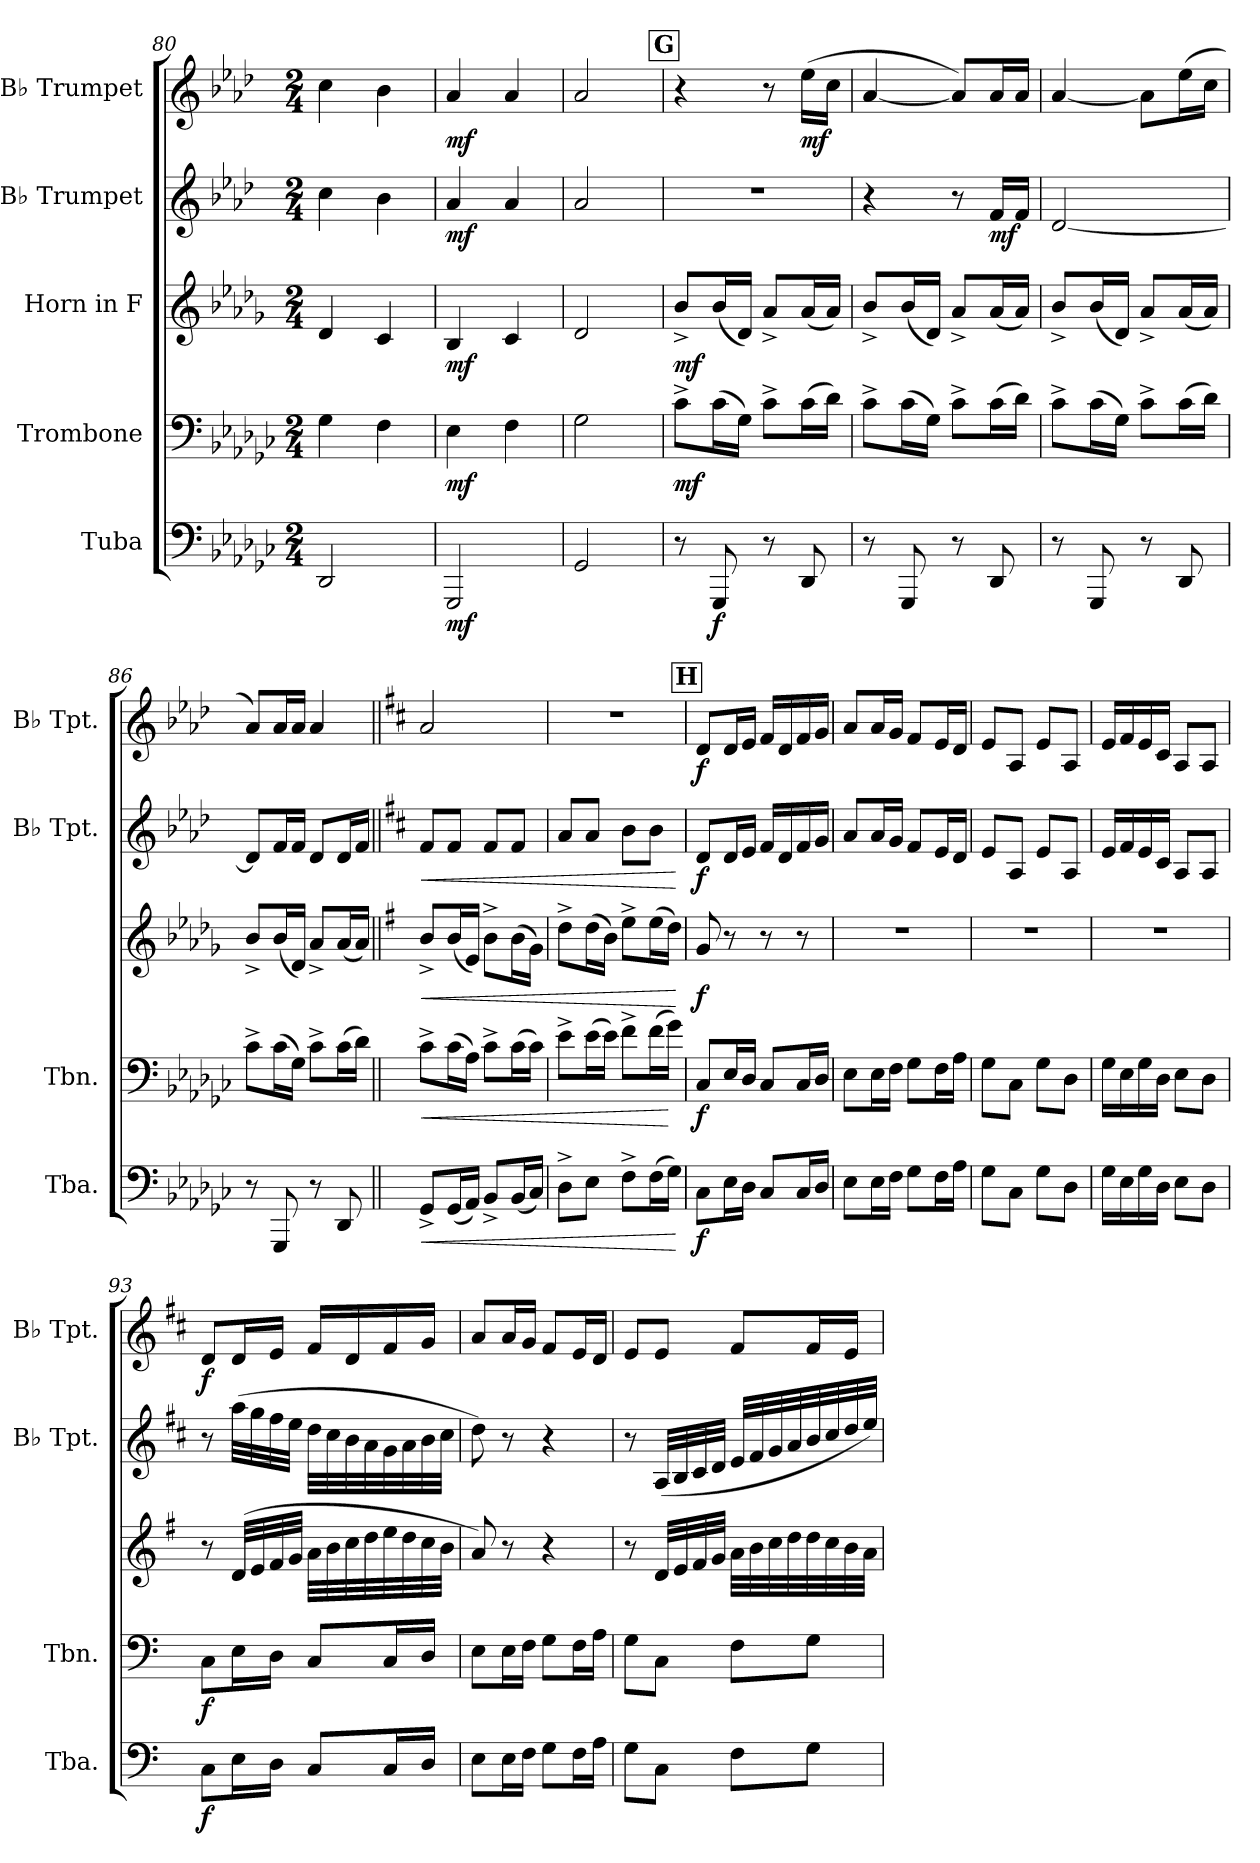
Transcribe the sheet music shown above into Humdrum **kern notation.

**kern	**dynam	**kern	**dynam	**kern	**dynam	**kern	**dynam	**kern	**dynam
*part5	*part5	*part4	*part4	*part3	*part3	*part2	*part2	*part1	*part1
*staff5	*staff5	*staff4	*staff4	*staff3	*staff3	*staff2	*staff2	*staff1	*staff1
*I"Tuba	*	*I"Trombone	*	*I"Horn in F	*	*I"B♭ Trumpet	*	*I"B♭ Trumpet	*
*I'Tba.	*	*I'Tbn.	*	*	*	*I'B♭ Tpt.	*	*I'B♭ Tpt.	*
*clefF4	*	*clefF4	*	*clefG2	*	*clefG2	*	*clefG2	*
*	*	*	*	*ITrd4c7	*	*ITrd1c2	*	*ITrd1c2	*
*k[b-e-a-d-g-c-]	*	*k[b-e-a-d-g-c-]	*	*k[b-e-a-d-g-c-]	*	*k[b-e-a-d-g-c-]	*	*k[b-e-a-d-g-c-]	*
*G-:	*	*G-:	*	*G-:	*	*G-:	*	*G-:	*
*M2/4	*	*M2/4	*	*M2/4	*	*M2/4	*	*M2/4	*
=80	=80	=80	=80	=80	=80	=80	=80	=80	=80
2DD-/	.	4G-\	.	4G-/	.	4b-\	.	4b-\	.
.	.	4F\	.	4F/	.	4a-\	.	4a-\	.
!!LO:PB:g=z
=81	=81	=81	=81	=81	=81	=81	=81	=81	=81
!	!LO:DY:b	!	!LO:DY:b	!	!LO:DY:b	!	!LO:DY:b	!	!LO:DY:b
2GGG-/	mf	4E-\	mf	4E-/	mf	4g-/	mf	4g-/	mf
.	.	4F\	.	4F/	.	4g-/	.	4g-/	.
=82	=82	=82	=82	=82	=82	=82	=82	=82	=82
2GG-/	.	2G-\	.	2G-/	.	2g-/	.	2g-/	.
!!LO:REH:place=s1:a:fs=14:t=G
=83	=83	=83	=83	=83	=83	=83	=83	=83	=83
!	!	!	!LO:DY:b	!	!LO:DY:b	!	!	!	!
8r	.	8c-^\L	mf	8e-^/L	mf	2r	.	4r	.
!	!LO:DY:b	!	!	!	!	!	!	!	!
8GGG-/	f	(>16c-\L	.	(<16e-/L	.	.	.	.	.
.	.	16G-\JJ)	.	16G-/JJ)	.	.	.	.	.
8r	.	8c-^\L	.	8d-^/L	.	.	.	8r	.
!	!	!	!	!	!	!	!	!	!LO:DY:b
8DD-/	.	(>16c-\L	.	(>16d-/L	.	.	.	(>16dd-\LL	mf
.	.	16d-\JJ)	.	16d-/JJ)	.	.	.	16b-\JJ	.
=84	=84	=84	=84	=84	=84	=84	=84	=84	=84
8r	.	8c-^\L	.	8e-^/L	.	4r	.	[4g-/	.
8GGG-/	.	(>16c-\L	.	(<16e-/L	.	.	.	.	.
.	.	16G-\JJ)	.	16G-/JJ)	.	.	.	.	.
8r	.	8c-^\L	.	8d-^/L	.	8r	.	8g-/L])	.
!	!	!	!	!	!	!	!LO:DY:b	!	!
8DD-/	.	(>16c-\L	.	(>16d-/L	.	16e-/LL	mf	16g-/L	.
.	.	16d-\JJ)	.	16d-/JJ)	.	16e-/JJ	.	16g-/JJ	.
=85	=85	=85	=85	=85	=85	=85	=85	=85	=85
8r	.	8c-^\L	.	8e-^/L	.	[2c-/	.	[4g-/	.
8GGG-/	.	(>16c-\L	.	(<16e-/L	.	.	.	.	.
.	.	16G-\JJ)	.	16G-/JJ)	.	.	.	.	.
8r	.	8c-^\L	.	8d-^/L	.	.	.	8g-\L]	.
8DD-/	.	(>16c-\L	.	(>16d-/L	.	.	.	(>16dd-\L	.
.	.	16d-\JJ)	.	16d-/JJ)	.	.	.	16b-\JJ	.
=86	=86	=86	=86	=86	=86	=86	=86	=86	=86
8r	.	8c-^\L	.	8e-^/L	.	8c-/L]	.	8g-/L)	.
8GGG-/	.	(>16c-\L	.	(<16e-/L	.	16e-/L	.	16g-/L	.
.	.	16G-\JJ)	.	16G-/JJ)	.	16e-/JJ	.	16g-/JJ	.
8r	.	8c-^\L	.	8d-^/L	.	8c-/L	.	4g-/	.
8DD-/	.	(>16c-\L	.	(>16d-/L	.	16c-/L	.	.	.
.	.	16d-\JJ)	.	16d-/JJ)	.	16e-/JJ	.	.	.
!!LO:LB:g=z
=87||	=87||	=87||	=87||	=87||	=87||	=87||	=87||	=87||	=87||
*k[]	*	*k[]	*	*k[]	*	*k[]	*	*k[]	*
*C:	*	*C:	*	*C:	*	*C:	*	*C:	*
!	!LO:HP:b	!	!LO:HP:b	!	!LO:HP:b	!	!LO:HP:b	!	!
8GG^/L	<	8c^\L	<	8e^/L	<	8e/L	<	2g/	.
(<16GG/L	.	(>16c\L	.	(<16e/L	.	8e/J	.	.	.
16AA/JJ)	.	16A\JJ)	.	16A/JJ)	.	.	.	.	.
8BB^/L	.	8c^\L	.	8e^\L	.	8e/L	.	.	.
(<16BB/L	.	(>16c\L	.	(>16e\L	.	8e/J	.	.	.
16C/JJ)	.	16c\JJ)	.	16c\JJ)	.	.	.	.	.
=88	=88	=88	=88	=88	=88	=88	=88	=88	=88
8D^\L	.	8e^\L	.	8g^\L	.	8g/L	.	2r	.
8E\J	.	(>16e\L	.	(>16g\L	.	8g/J	.	.	.
.	.	16e\JJ)	.	16e\JJ)	.	.	.	.	.
8F^\L	.	8f^\L	.	8a^\L	.	8a\L	.	.	.
(>16F\L	.	(>16f\L	.	(>16a\L	.	8a\J	.	.	.
16G\JJ)	.	16g\JJ)	[	16g\JJ)	.	.	.	.	.
.	[	.	.	.	[	.	[	.	.
!!LO:REH:place=s1:a:fs=14:t=H
=89	=89	=89	=89	=89	=89	=89	=89	=89	=89
!	!LO:DY:b	!	!LO:DY:b	!	!LO:DY:b	!	!LO:DY:b	!	!LO:DY:b
8C\L	f	8C/L	f	8c/	f	8c/L	f	8c/L	f
16E\L	.	16E/L	.	8r	.	16c/L	.	16c/L	.
16D\JJ	.	16D/JJ	.	.	.	16d/JJ	.	16d/JJ	.
8C/L	.	8C/L	.	8r	.	16e/LL	.	16e/LL	.
.	.	.	.	.	.	16c/	.	16c/	.
16C/L	.	16C/L	.	8r	.	16e/	.	16e/	.
16D/JJ	.	16D/JJ	.	.	.	16f/JJ	.	16f/JJ	.
=90	=90	=90	=90	=90	=90	=90	=90	=90	=90
8E\L	.	8E\L	.	2r	.	8g/L	.	8g/L	.
16E\L	.	16E\L	.	.	.	16g/L	.	16g/L	.
16F\JJ	.	16F\JJ	.	.	.	16f/JJ	.	16f/JJ	.
8G\L	.	8G\L	.	.	.	8e/L	.	8e/L	.
16F\L	.	16F\L	.	.	.	16d/L	.	16d/L	.
16A\JJ	.	16A\JJ	.	.	.	16c/JJ	.	16c/JJ	.
=91	=91	=91	=91	=91	=91	=91	=91	=91	=91
8G\L	.	8G\L	.	2r	.	8d/L	.	8d/L	.
8C\J	.	8C\J	.	.	.	8G/J	.	8G/J	.
8G\L	.	8G\L	.	.	.	8d/L	.	8d/L	.
8D\J	.	8D\J	.	.	.	8G/J	.	8G/J	.
=92	=92	=92	=92	=92	=92	=92	=92	=92	=92
16G\LL	.	16G\LL	.	2r	.	16d/LL	.	16d/LL	.
16E\	.	16E\	.	.	.	16e/	.	16e/	.
16G\	.	16G\	.	.	.	16d/	.	16d/	.
16D\JJ	.	16D\JJ	.	.	.	16B/JJ	.	16B/JJ	.
8E\L	.	8E\L	.	.	.	8G/L	.	8G/L	.
8D\J	.	8D\J	.	.	.	8G/J	.	8G/J	.
!!LO:PB:g=z
=93	=93	=93	=93	=93	=93	=93	=93	=93	=93
!	!LO:DY:b	!	!LO:DY:b	!	!	!	!	!	!LO:DY:b
8C\L	f	8C\L	f	8r	.	8r	.	8c/L	f
16E\L	.	16E\L	.	(>32G/LLL	.	(>32gg\LLL	.	16c/L	.
.	.	.	.	32A/	.	32ff\	.	.	.
16D\JJ	.	16D\JJ	.	32B/	.	32ee\	.	16d/JJ	.
.	.	.	.	32c/JJJ	.	32dd\JJJ	.	.	.
8C/L	.	8C/L	.	32d\LLL	.	32cc\LLL	.	16e/LL	.
.	.	.	.	32e\	.	32b\	.	.	.
.	.	.	.	32f\	.	32a\	.	16c/	.
.	.	.	.	32g\	.	32g\	.	.	.
16C/L	.	16C/L	.	32a\	.	32f\	.	16e/	.
.	.	.	.	32g\	.	32g\	.	.	.
16D/JJ	.	16D/JJ	.	32f\	.	32a\	.	16f/JJ	.
.	.	.	.	32e\JJJ	.	32b\JJJ	.	.	.
=94	=94	=94	=94	=94	=94	=94	=94	=94	=94
8E\L	.	8E\L	.	8d/)	.	8cc\)	.	8g/L	.
16E\L	.	16E\L	.	8r	.	8r	.	16g/L	.
16F\JJ	.	16F\JJ	.	.	.	.	.	16f/JJ	.
8G\L	.	8G\L	.	4r	.	4r	.	8e/L	.
16F\L	.	16F\L	.	.	.	.	.	16d/L	.
16A\JJ	.	16A\JJ	.	.	.	.	.	16c/JJ	.
=95	=95	=95	=95	=95	=95	=95	=95	=95	=95
8G\L	.	8G\L	.	8r	.	8r	.	8d/L	.
8C\J	.	8C\J	.	32G/LLL	.	(<32G/LLL	.	8d/J	.
.	.	.	.	32A/	.	32A/	.	.	.
.	.	.	.	32B/	.	32B/	.	.	.
.	.	.	.	32c/JJJ	.	32c/JJJ	.	.	.
8F\L	.	8F\L	.	32d\LLL	.	32d/LLL	.	8e/L	.
.	.	.	.	32e\	.	32e/	.	.	.
.	.	.	.	32f\	.	32f/	.	.	.
.	.	.	.	32g\	.	32g/	.	.	.
8G\J	.	8G\J	.	32g\	.	32a/	.	16e/L	.
.	.	.	.	32f\	.	32b/	.	.	.
.	.	.	.	32e\	.	32cc/	.	16d/JJ	.
.	.	.	.	32d\JJJ	.	32dd/JJJ)	.	.	.
=	=	=	=	=	=	=	=	=	=
*-	*-	*-	*-	*-	*-	*-	*-	*-	*-
